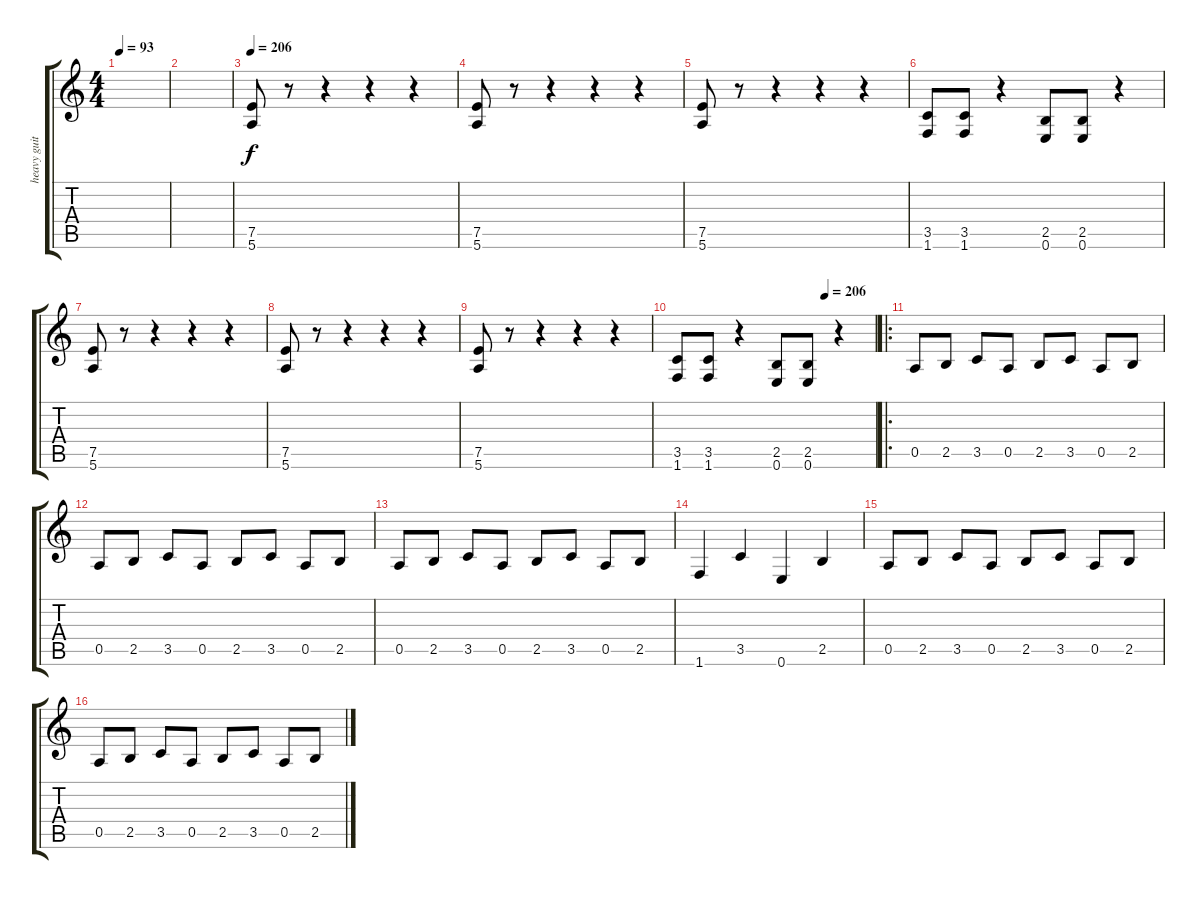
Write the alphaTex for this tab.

\track ("heavy guitar" "heavy guit") {instrument distortionguitar}
\staff {score tabs}
\tuning (E4 B3 G3 D3 A2 E2) {hide}
\ts (4 4)
\tempo 93
\clef g2
\ks c
|
|
\tempo 206
(7.5 5.6).8 r.8 r.4 r.4 r.4 |
(7.5 5.6).8 r.8 r.4 r.4 r.4 |
(7.5 5.6).8 r.8 r.4 r.4 r.4 |
(3.5 1.6).8 (3.5 1.6).8 r.4 (2.5 0.6).8 (2.5 0.6).8 r.4 |
(7.5 5.6).8 r.8 r.4 r.4 r.4 |
(7.5 5.6).8 r.8 r.4 r.4 r.4 |
(7.5 5.6).8 r.8 r.4 r.4 r.4 |
\tempo (210 0.75)
\tempo (206 0.75)
(3.5 1.6).8 (3.5 1.6).8 r.4 (2.5 0.6).8 (2.5 0.6).8 r.4 |
\ro
0.5.8 2.5.8 3.5.8 0.5.8 2.5.8 3.5.8 0.5.8 2.5.8 |
0.5.8 2.5.8 3.5.8 0.5.8 2.5.8 3.5.8 0.5.8 2.5.8 |
0.5.8 2.5.8 3.5.8 0.5.8 2.5.8 3.5.8 0.5.8 2.5.8 |
1.6.4 3.5.4 0.6.4 2.5.4 |
0.5.8 2.5.8 3.5.8 0.5.8 2.5.8 3.5.8 0.5.8 2.5.8 |
0.5.8 2.5.8 3.5.8 0.5.8 2.5.8 3.5.8 0.5.8 2.5.8
